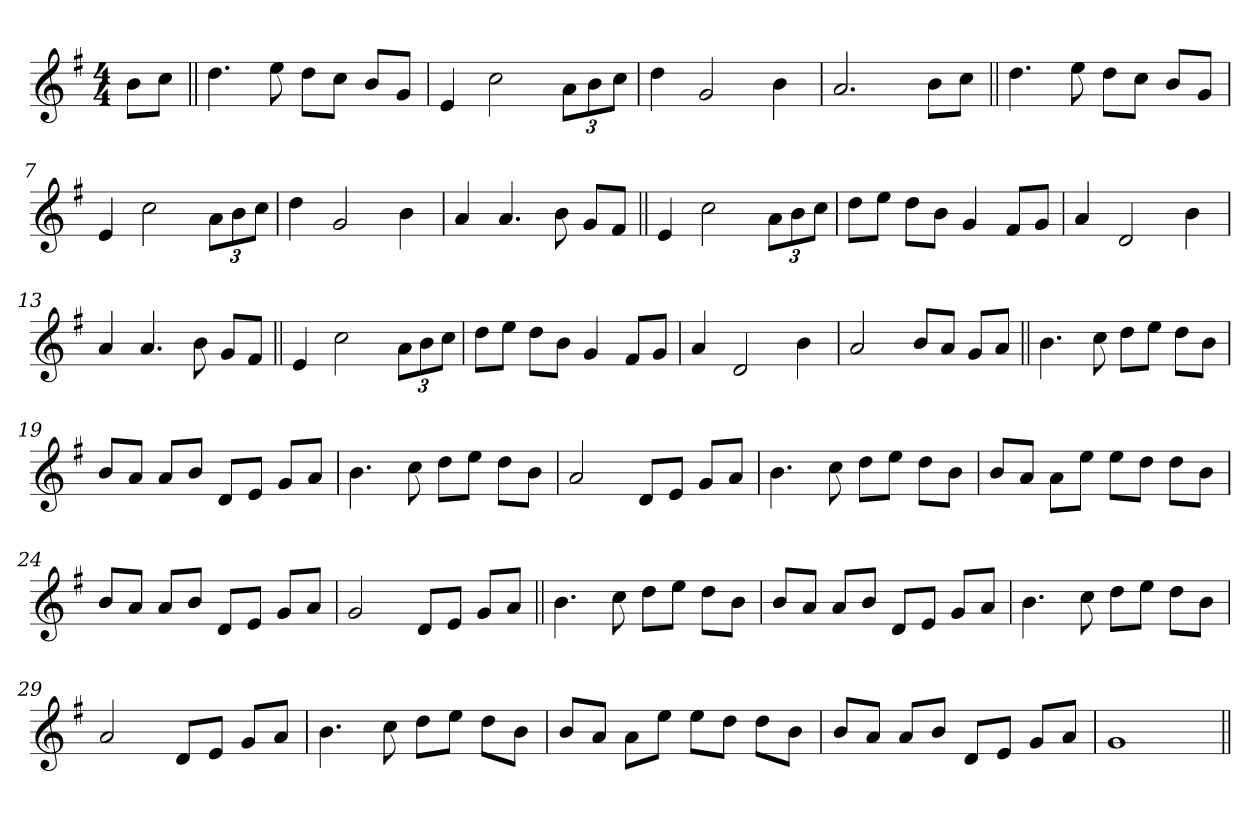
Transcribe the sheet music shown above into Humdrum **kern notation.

**kern
*part1
*staff1
*clefG2
*k[f#]
*G:
*M4/4
=1
8b\L
8cc\J
=2||
4.dd\
8ee\
8dd\L
8cc\J
8b/L
8g/J
=3
4e/
2cc\
12a\L
12b\
12cc\J
=4
4dd\
2g/
4b\
=5
2.a/
8b\L
8cc\J
=6||
4.dd\
8ee\
8dd\L
8cc\J
8b/L
8g/J
=7
4e/
2cc\
12a\L
12b\
12cc\J
=8
4dd\
2g/
4b\
!!LO:LB:g=z
=9
4a/
4.a/
8b\
8g/L
8f#/J
=10||
4e/
2cc\
12a\L
12b\
12cc\J
=11
8dd\L
8ee\J
8dd\L
8b\J
4g/
8f#/L
8g/J
=12
4a/
2d/
4b\
=13
4a/
4.a/
8b\
8g/L
8f#/J
=14||
4e/
2cc\
12a\L
12b\
12cc\J
=15
8dd\L
8ee\J
8dd\L
8b\J
4g/
8f#/L
8g/J
!!LO:LB:g=z
=16
4a/
2d/
4b\
=17
2a/
8b/L
8a/J
8g/L
8a/J
=18||
4.b\
8cc\
8dd\L
8ee\J
8dd\L
8b\J
=19
8b/L
8a/J
8a/L
8b/J
8d/L
8e/J
8g/L
8a/J
=20
4.b\
8cc\
8dd\L
8ee\J
8dd\L
8b\J
=21
2a/
8d/L
8e/J
8g/L
8a/J
=22
4.b\
8cc\
8dd\L
8ee\J
8dd\L
8b\J
!!LO:LB:g=z
=23
8b/L
8a/J
8a\L
8ee\J
8ee\L
8dd\J
8dd\L
8b\J
=24
8b/L
8a/J
8a/L
8b/J
8d/L
8e/J
8g/L
8a/J
=25
2g/
8d/L
8e/J
8g/L
8a/J
=26||
4.b\
8cc\
8dd\L
8ee\J
8dd\L
8b\J
=27
8b/L
8a/J
8a/L
8b/J
8d/L
8e/J
8g/L
8a/J
=28
4.b\
8cc\
8dd\L
8ee\J
8dd\L
8b\J
!!LO:LB:g=z
=29
2a/
8d/L
8e/J
8g/L
8a/J
=30
4.b\
8cc\
8dd\L
8ee\J
8dd\L
8b\J
=31
8b/L
8a/J
8a\L
8ee\J
8ee\L
8dd\J
8dd\L
8b\J
=32
8b/L
8a/J
8a/L
8b/J
8d/L
8e/J
8g/L
8a/J
=33
1g
=||
*-
